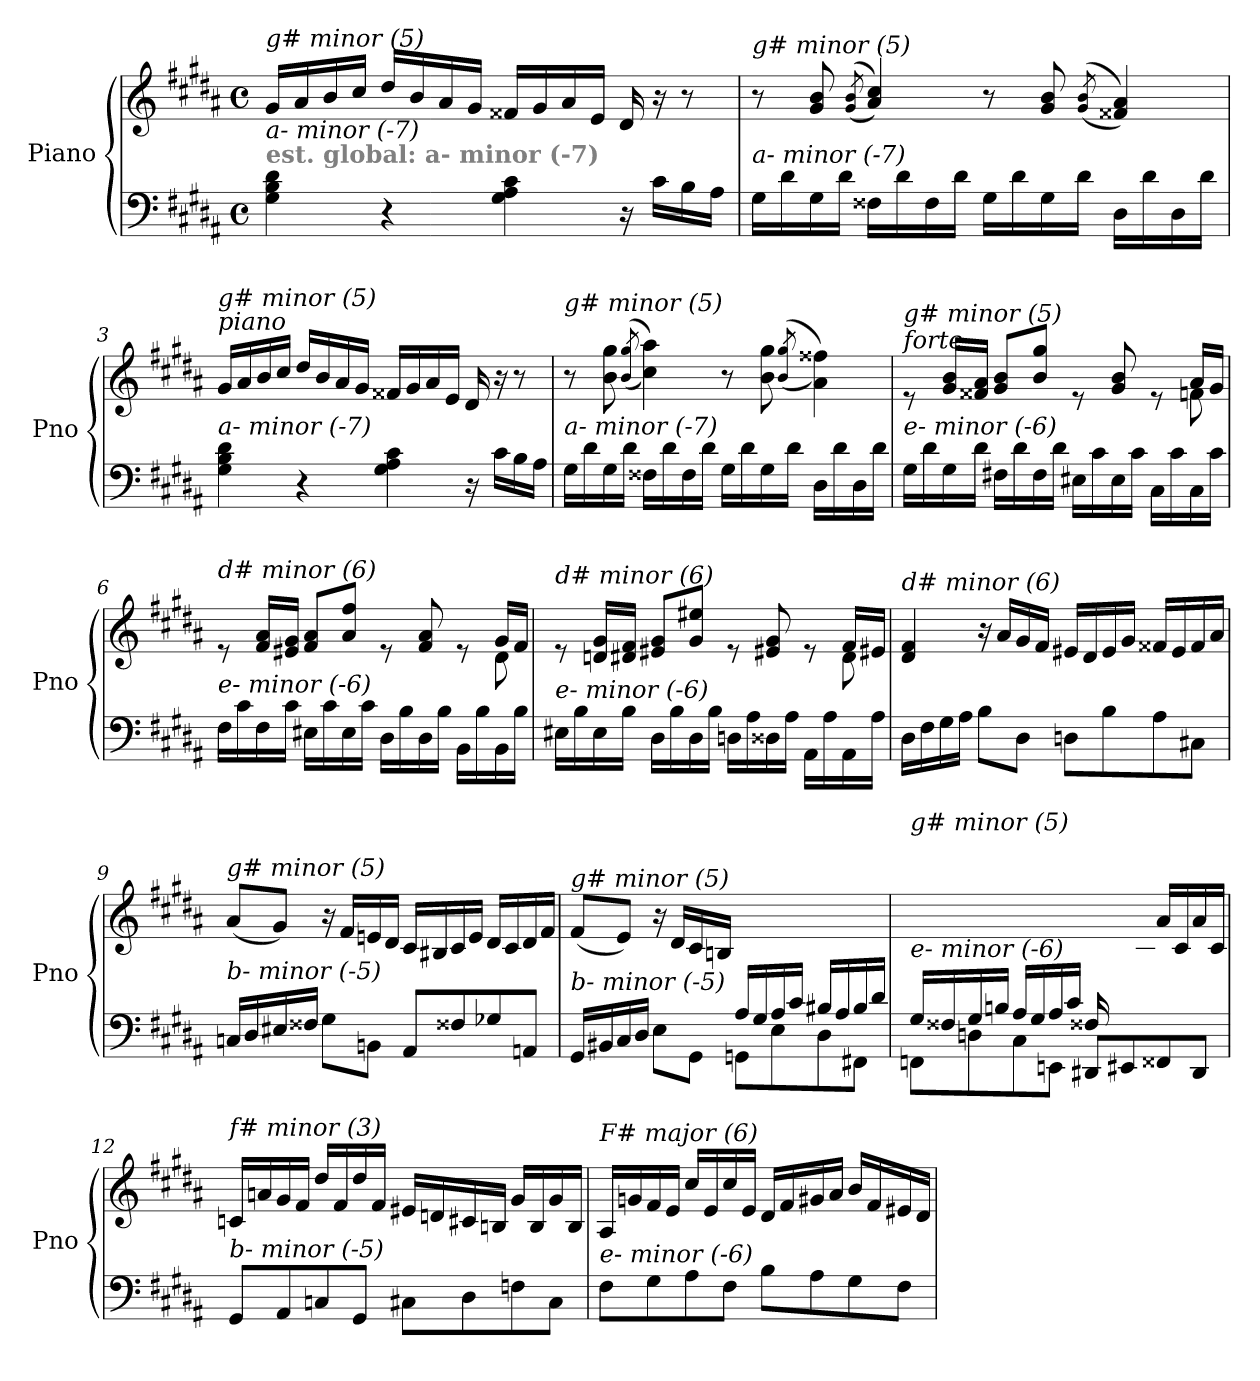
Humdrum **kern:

**kern	**kern
*part1	*part1
*staff2	*staff1
*I"Piano	*
*I'Pno	*
*clefF4	*clefG2
*k[f#c#g#d#a#]	*k[f#c#g#d#a#]
*M4/4	*M4/4
*met(c)	*met(c)
=1	=1
!	!LO:TX:i:t=g# minor (5)
!LO:TX:a:B:color=#808080:t=est. global&colon; a- minor (-7)	!
!LO:TX:i:t=a- minor (-7)	!
4G#\ 4B\ 4d#\	16g#/LL
.	16a#/
.	16b/
.	16cc#/JJ
4r	16dd#/LL
.	16b/
.	16a#/
.	16g#/JJ
4G#\ 4A#\ 4c#\	16f##X/LL
.	16g#/
.	16a#/
.	16e/JJ
16r	16d#/
16c#\LL	16r
16B\	8r
16A#\JJ	.
=2	=2
!	!LO:TX:i:t=g# minor (5)
!LO:TX:i:t=a- minor (-7)	!
16G#\LL	8r
16d#\	.
16G#\	8g#/ 8b/
16d#\JJ	.
.	(>(8qg#/ 8qb/
16F##X\LL	4a#/ 4cc#/))
16d#\	.
16F##\	.
16d#\JJ	.
16G#\LL	8r
16d#\	.
16G#\	8g#/ 8b/
16d#\JJ	.
.	((>8qg#/ 8qb/
16D#\LL	4f##X/ 4a#/))
16d#\	.
16D#\	.
16d#\JJ	.
=3	=3
!	!LO:TX:a:i:t=piano
!	!LO:TX:i:t=g# minor (5)
!LO:TX:i:t=a- minor (-7)	!
4G#\ 4B\ 4d#\	16g#/LL
.	16a#/
.	16b/
.	16cc#/JJ
4r	16dd#/LL
.	16b/
.	16a#/
.	16g#/JJ
4G#\ 4A#\ 4c#\	16f##X/LL
.	16g#/
.	16a#/
.	16e/JJ
16r	16d#/
16c#\LL	16r
16B\	8r
16A#\JJ	.
!!LO:LB:g=z
=4	=4
!	!LO:TX:i:t=g# minor (5)
!LO:TX:i:t=a- minor (-7)	!
16G#\LL	8r
16d#\	.
16G#\	8b\ 8gg#\
16d#\JJ	.
.	((>8qb/ 8qgg#/
16F##X\LL	4cc#\ 4aa#\))
16d#\	.
16F##\	.
16d#\JJ	.
16G#\LL	8r
16d#\	.
16G#\	8b\ 8gg#\
16d#\JJ	.
.	((>8qb/ 8qgg#/
16D#\LL	4a#\ 4ff##X\))
16d#\	.
16D#\	.
16d#\JJ	.
=5	=5
*^	*^
!	!	!LO:TX:a:i:t=forte	!
!	!	!LO:TX:i:t=g# minor (5)	!
!LO:TX:i:t=e- minor (-6)	!	!	!
2..ryy	16G#\LL	8re	2..ryy
.	16d#\	.	.
.	16G#\	16g#/ 16b/LL	.
.	16d#\JJ	16f##X/ 16a#/JJ	.
.	16F#X\LL	8g#/ 8b/L	.
.	16d#\	.	.
.	16F#\	8b/ 8gg#/J	.
.	16d#\JJ	.	.
.	16E#X\LL	8re	.
.	16c#\	.	.
.	16E#\	8g#/ 8b/	.
.	16c#\JJ	.	.
.	16C#\LL	8re	.
.	16c#\	.	.
8ryy	16C#\	16a#/LL	8fni\
.	16c#\JJ	16g#/JJ	.
=6	=6	=6	=6
!	!	!LO:TX:i:t=d# minor (6)	!
!LO:TX:i:t=e- minor (-6)	!	!	!
2..ryy	16F#\LL	8re	2..ryy
.	16c#\	.	.
.	16F#\	16f#/ 16a#/LL	.
.	16c#\JJ	16e#X/ 16g#/JJ	.
.	16E#X\LL	8f#/ 8a#/L	.
.	16c#\	.	.
.	16E#\	8a#/ 8ff#/J	.
.	16c#\JJ	.	.
.	16D#\LL	8re	.
.	16B\	.	.
.	16D#\	8f#/ 8a#/	.
.	16B\JJ	.	.
.	16BB\LL	8re	.
.	16B\	.	.
8ryy	16BB\	16g#/LL	8d#\
.	16B\JJ	16f#/JJ	.
!!LO:LB:g=z	!!
=7	=7	=7	=7
!	!	!LO:TX:i:t=d# minor (6)	!
!LO:TX:i:t=e- minor (-6)	!	!	!
2..ryy	16E#X\LL	8re	2..ryy
.	16B\	.	.
.	16E#\	16dni/ 16g#/LL	.
.	16B\JJ	16d#/ 16f#/JJ	.
.	16D#\LL	8e#X/ 8g#/L	.
.	16B\	.	.
.	16D#\	8g#/ 8ee#X/J	.
.	16B\JJ	.	.
.	16Dni\LL	8re	.
.	16A#\	.	.
.	16D##i\	8e#X/ 8g#/	.
.	16A#\JJ	.	.
.	16AA#\LL	8re	.
.	16A#\	.	.
8ryy	16AA#\	16f#/LL	8d#\
.	16A#\JJ	16e#X/JJ	.
*	*	*v	*v
=8	=8	=8
!	!	!LO:TX:i:t=d# minor (6)
!LO:TX:i:t=e- minor (-6)	!	!
*v	*v	*
16D#\LL	4d#/ 4f#/
16F#\	.
16G#\	.
16A#\JJ	.
8B\L	16r
.	16a#/LL
8D#\J	16g#/
.	16f#/JJ
8Dni\L	16e#X/LL
.	16d#/
8B\	16e#/
.	16g#/JJ
8A#\	16f##X/LL
.	16e#/
8C#X\J	16f##/
.	16a#/JJ
=9	=9
!	!LO:TX:i:t=g# minor (5)
!LO:TX:i:t=b- minor (-5)	!
16Cni/LL	(8a#/L
16D#/	.
16E#Xj/	8g#/J)
16F##X/JJ	.
8G#\L	16r
.	16f#/LL
8BBn\J	16en/
.	16d#/JJ
8AA#/L	16c#/LL
.	16B#Xj/
8F##X/	16c#/
.	16e/JJ
8G-Xi/	16d#/LL
.	16c#/
8AAn/J	16d#/
.	16f#/JJ
!!LO:LB:g=z
=10	=10
*^	*
!	!	!LO:TX:i:t=g# minor (5)
!LO:TX:i:t=b- minor (-5)	!	!
2ryy	16GG#/LL	(8f#/L
.	16BB#X/	.
.	16C#/	8e/J)
.	16D#/JJ	.
.	8E\L	16r
.	.	16d#/LL
.	8GG#\J	16c#/
.	.	16Bn/JJ
16A#/LL	8GGni\L	2ryy
16G#/	.	.
16A#/	8E\	.
16c#/JJ	.	.
16B#X/LL	8D#\	.
16A#/	.	.
16B#/	8FF#X\J	.
16d#/JJ	.	.
=11	=11	=11
!	!	!LO:TX:i:t=g# minor (5)
!LO:TX:i:t=e- minor (-6)	!	!
16G#/LL	8FFni\L	2ryy
16F##X/	.	.
16G#/	8Dn\	.
16Bn/JJ	.	.
16A#/LL	8C#\	.
16G#/	.	.
16A#/	8EEn\J	.
16c#/JJ	.	.
16F##X/LL	8DD#X/L	16ryy
4..ryy	.	16e/
.	8EE#X/	16d#/
.	.	16c#/JJ
.	8FF##X/	16a#/LL
.	.	16c#/
.	8DD#/J	16a#/
.	.	16c#/JJ
*v	*v	*
=12	=12
!	!LO:TX:i:t=f# minor (3)
!LO:TX:i:t=b- minor (-5)	!
8GG#/L	16cni/LL
.	16an/
8AA#/	16g#/
.	16f#/JJ
8Cni/	16dd#/LL
.	16f#/
8GG#/J	16dd#/
.	16f#/JJ
8C#\L	16e#X/LL
.	16dn/
8D#\	16c#/
.	16Bn/JJ
8Fni\	16g#/LL
.	16B/
8C#\J	16g#/
.	16B/JJ
!!LO:LB:g=z
=13	=13
!	!LO:TX:i:t=F# major (6)
!LO:TX:i:t=e- minor (-6)	!
8F#\L	16A#/LL
.	16gn/
8G#\	16f#/
.	16e/JJ
8A#\	16cc#/LL
.	16e/
8F#\J	16cc#/
.	16e/JJ
8B\L	16d#/LL
.	16f#/
8A#\	16g#X/
.	16a#/JJ
8G#\	16b/LL
.	16f#/
8F#\J	16e#X/
.	16d#/JJ
=	=
*-	*-
